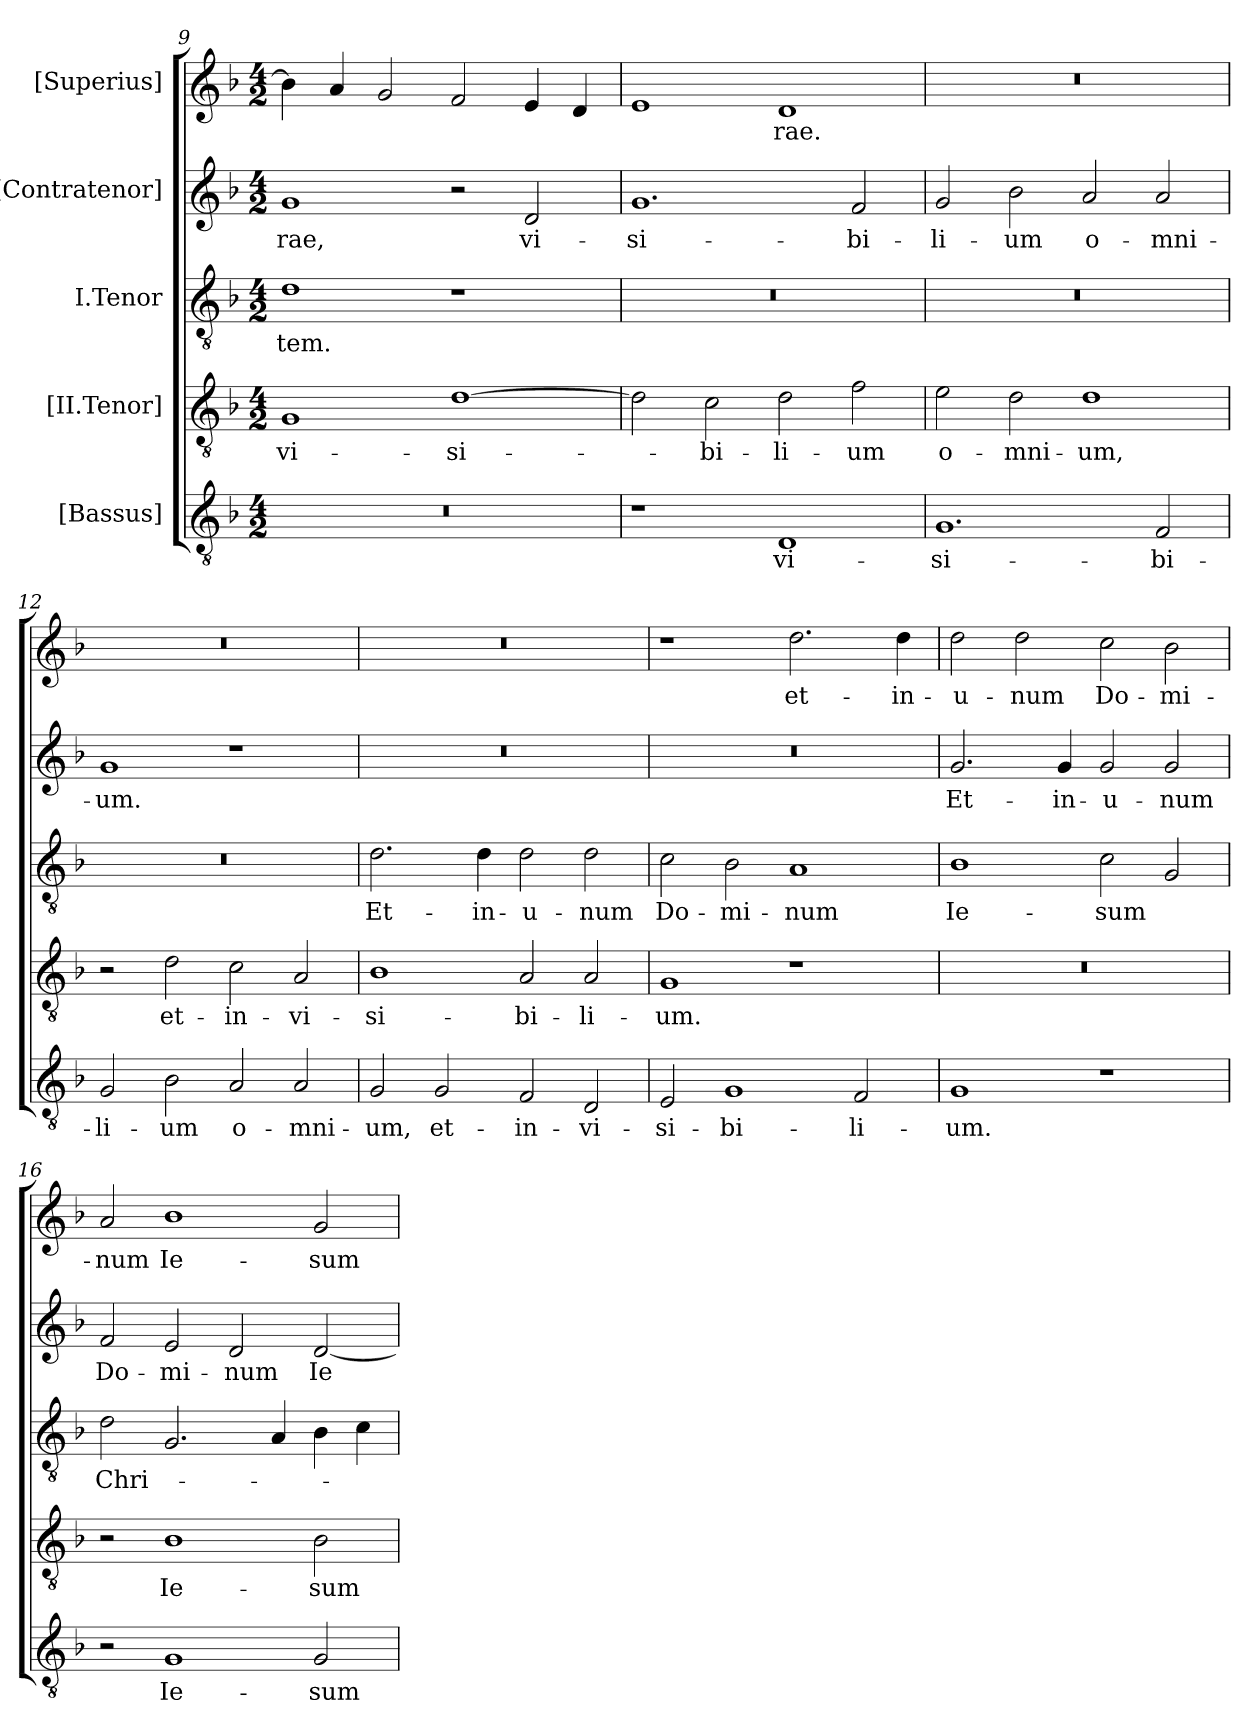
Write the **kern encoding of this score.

**kern	**text	**kern	**text	**kern	**text	**kern	**text	**kern	**text
*part5	*part5	*part4	*part4	*part3	*part3	*part2	*part2	*part1	*part1
*staff5	*staff5	*staff4	*staff4	*staff3	*staff3	*staff2	*staff2	*staff1	*staff1
*I"[Bassus]	*	*I"[II.Tenor]	*	*I"I.Tenor	*	*I"[Contratenor]	*	*I"[Superius]	*
*clefGv2	*	*clefGv2	*	*clefGv2	*	*clefG2	*	*clefG2	*
*k[b-]	*	*k[b-]	*	*k[b-]	*	*k[b-]	*	*k[b-]	*
*M4/2	*	*M4/2	*	*M4/2	*	*M4/2	*	*M4/2	*
=9	=9	=9	=9	=9	=9	=9	=9	=9	=9
0r	.	1G/	vi-	1d\	-tem.	1g/	-rae,	4b-\]	.
.	.	.	.	.	.	.	.	4a/	.
.	.	.	.	.	.	.	.	2g/	.
.	.	[1d\	-si-	1r	.	2r	.	2f/	.
.	.	.	.	.	.	2d/	vi-	4e/	.
.	.	.	.	.	.	.	.	4d/	.
=10	=10	=10	=10	=10	=10	=10	=10	=10	=10
1r	.	2d\]	.	0r	.	1.g/	-si-	1e/	.
.	.	2c\	-bi-	.	.	.	.	.	.
1D/	vi-	2d\	-li-	.	.	.	.	1d/	-rae.
.	.	2f\	-um	.	.	2f/	-bi-	.	.
=11	=11	=11	=11	=11	=11	=11	=11	=11	=11
1.G/	-si-	2e\	o-	0r	.	2g/	-li-	0r	.
.	.	2d\	-mni-	.	.	2b-\	-um	.	.
.	.	1d\	-um,	.	.	2a/	o-	.	.
2F/	-bi-	.	.	.	.	2a/	-mni-	.	.
=12	=12	=12	=12	=12	=12	=12	=12	=12	=12
2G/	-li-	2r	.	0r	.	1g/	-um.	0r	.
2B-\	-um	2d\	et-	.	.	.	.	.	.
2A/	o-	2c\	in-	.	.	1r	.	.	.
2A/	-mni-	2A/	-vi-	.	.	.	.	.	.
=13	=13	=13	=13	=13	=13	=13	=13	=13	=13
2G/	-um,	1B-\	-si-	2.d\	Et-	0r	.	0r	.
2G/	et-	.	.	.	.	.	.	.	.
.	.	.	.	4d\	in-	.	.	.	.
2F/	in-	2A/	-bi-	2d\	u-	.	.	.	.
2D/	-vi-	2A/	-li-	2d\	-num	.	.	.	.
=14	=14	=14	=14	=14	=14	=14	=14	=14	=14
2E/	-si-	1G/	-um.	2c\	Do-	0r	.	1r	.
1G/	-bi-	.	.	2B-\	-mi-	.	.	.	.
.	.	1r	.	1A/	-num	.	.	2.dd\	et-
2F/	-li-	.	.	.	.	.	.	.	.
.	.	.	.	.	.	.	.	4dd\	in-
=15	=15	=15	=15	=15	=15	=15	=15	=15	=15
1G/	-um.	0r	.	1B-\	Ie-	2.g/	Et-	2dd\	u-
.	.	.	.	.	.	.	.	2dd\	-num
.	.	.	.	.	.	4g/	in-	.	.
1r	.	.	.	2c\	-sum	2g/	u-	2cc\	Do-
.	.	.	.	2G/	.	2g/	-num	2b-\	-mi-
=16	=16	=16	=16	=16	=16	=16	=16	=16	=16
2r	.	2r	.	2d\	Chri-	2f/	Do-	2a/	-num
1G/	Ie-	1B-\	Ie-	2.G/	.	2e/	-mi-	1b-\	Ie-
.	.	.	.	.	.	2d/	-num	.	.
.	.	.	.	4A/	.	.	.	.	.
2G/	-sum	2B-\	-sum	4B-\	.	[2d/	Ie-	2g/	-sum
.	.	.	.	4c\	.	.	.	.	.
=	=	=	=	=	=	=	=	=	=
*-	*-	*-	*-	*-	*-	*-	*-	*-	*-
